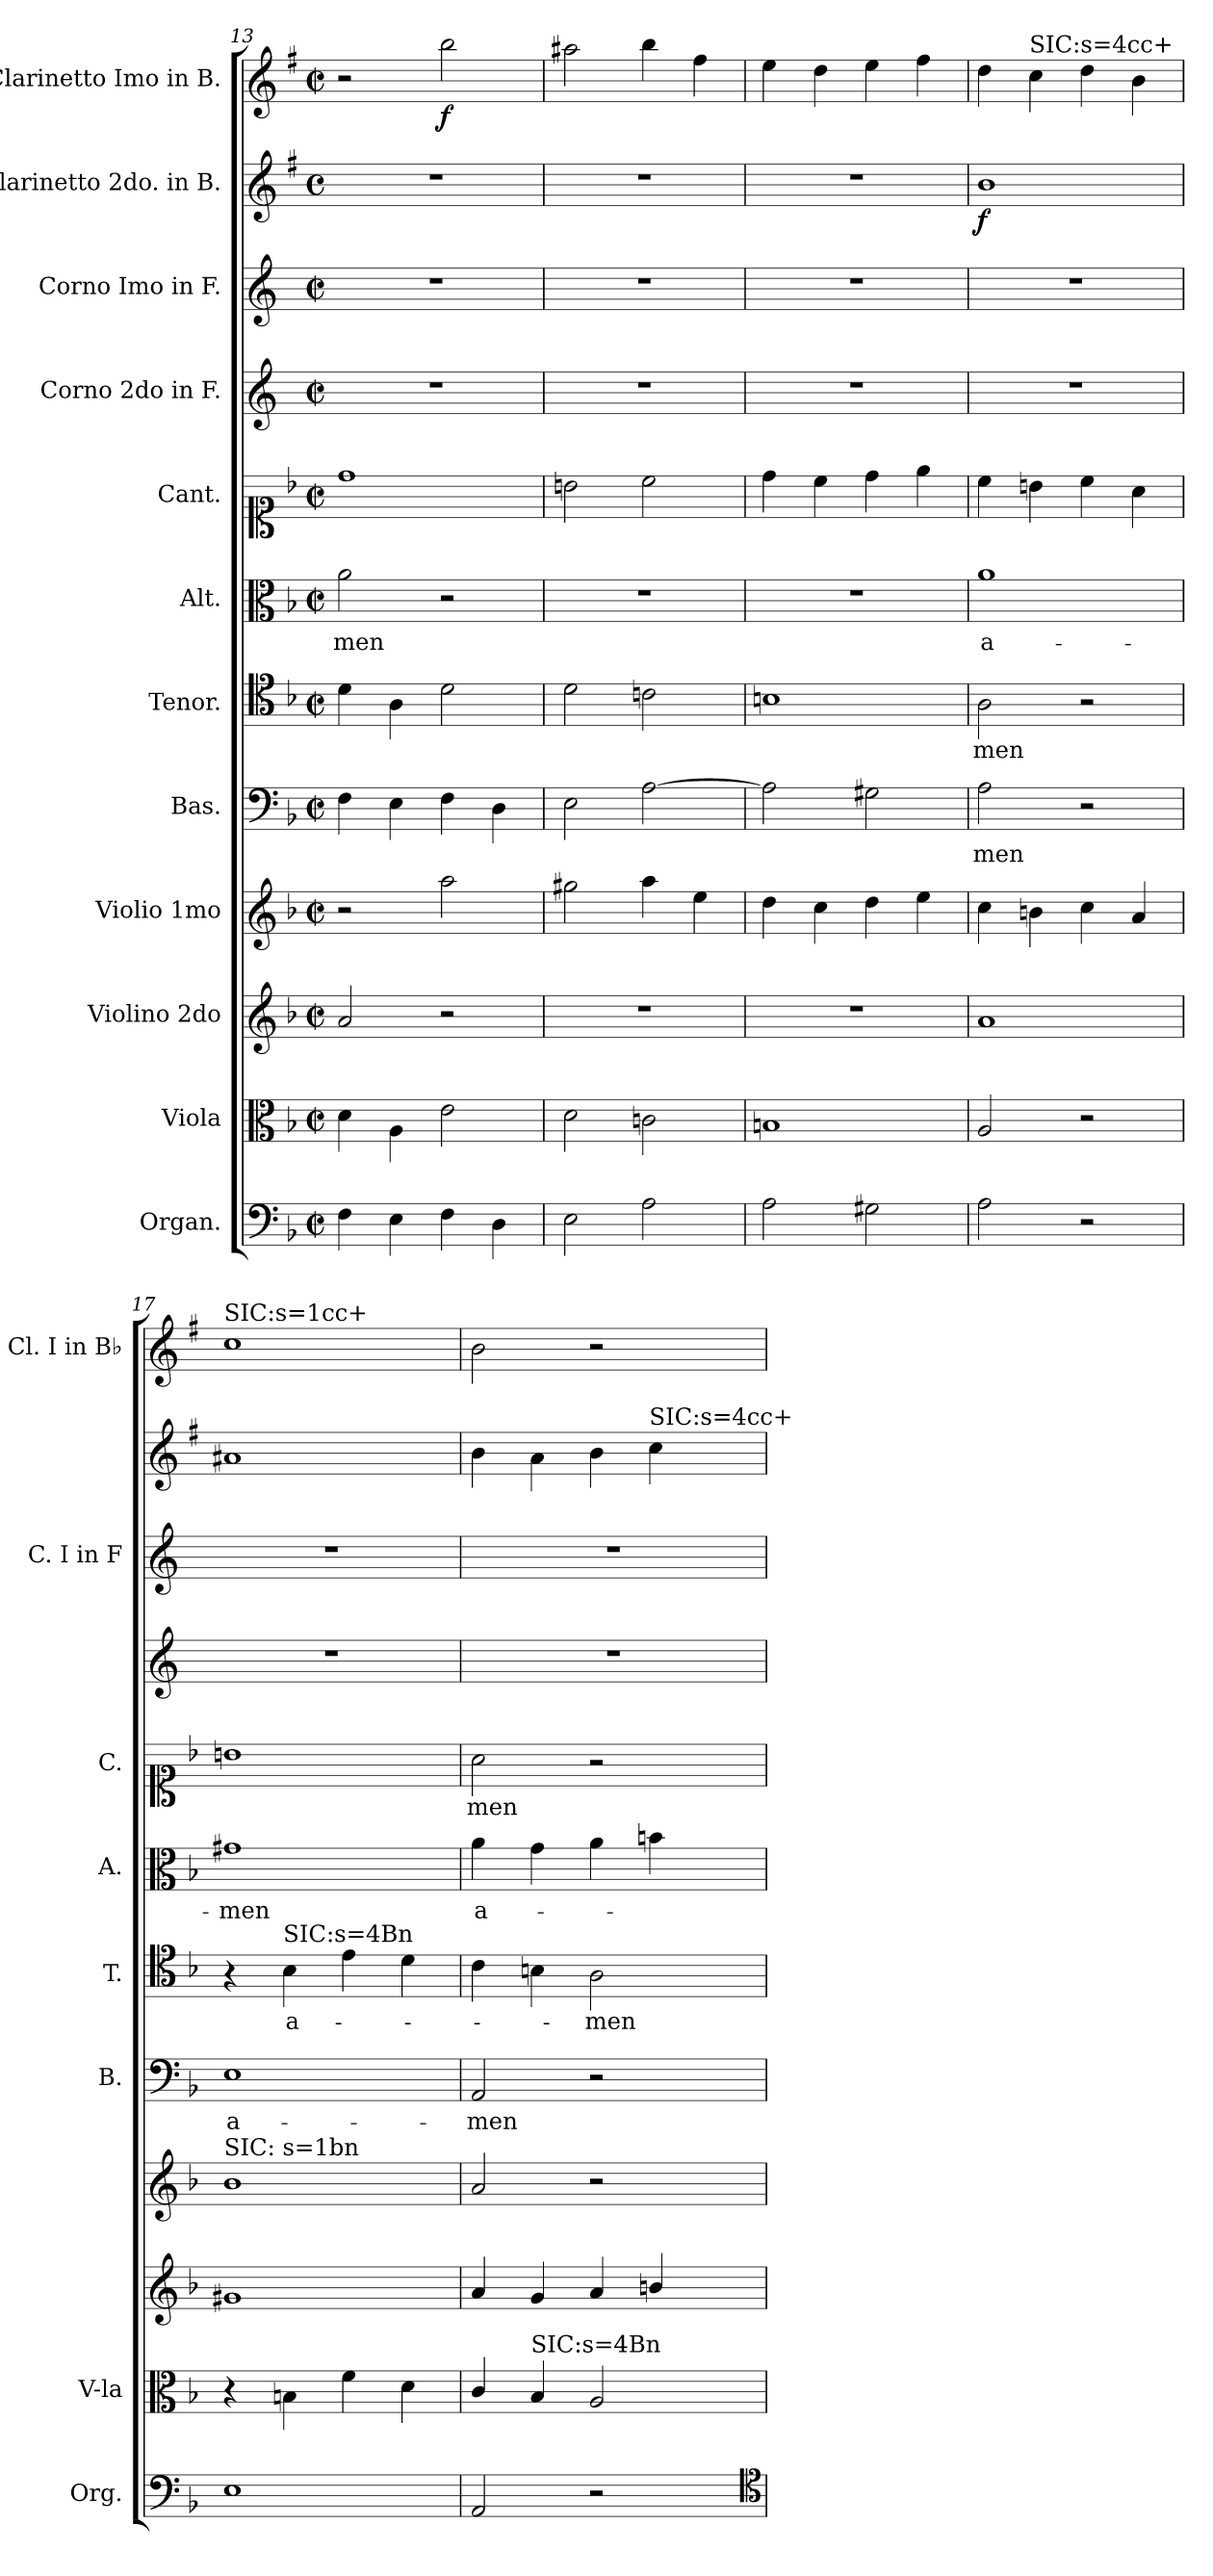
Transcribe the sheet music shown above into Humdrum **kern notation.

**kern	**kern	**kern	**kern	**kern	**text	**kern	**text	**kern	**text	**kern	**text	**kern	**kern	**kern	**dynam	**kern	**dynam
*part12	*part11	*part10	*part9	*part8	*part8	*part7	*part7	*part6	*part6	*part5	*part5	*part4	*part3	*part2	*part2	*part1	*part1
*staff12	*staff11	*staff10	*staff9	*staff8	*staff8	*staff7	*staff7	*staff6	*staff6	*staff5	*staff5	*staff4	*staff3	*staff2	*staff2	*staff1	*staff1
*I"Organ.	*I"Viola	*I"Violino 2do	*I"Violio 1mo	*I"Bas.	*	*I"Tenor.	*	*I"Alt.	*	*I"Cant.	*	*I"Corno 2do in F.	*I"Corno Imo in F.	*I"Clarinetto 2do. in B.	*	*I"Clarinetto Imo in B.	*
*I'Org.	*I'V-la	*	*	*I'B.	*	*I'T.	*	*I'A.	*	*I'C.	*	*	*I'C. I in F	*	*	*I'Cl. I in B♭	*
*clefF4	*clefC3	*clefG2	*clefG2	*clefF4	*	*clefC4	*	*clefC3	*	*clefC1	*	*clefG2	*clefG2	*clefG2	*	*clefG2	*
*	*	*	*	*	*	*	*	*	*	*	*	*ITrd4c7	*ITrd4c7	*ITrd1c2	*	*ITrd1c2	*
*k[b-]	*k[b-]	*k[b-]	*k[b-]	*k[b-]	*	*k[b-]	*	*k[b-]	*	*k[b-]	*	*k[b-]	*k[b-]	*k[b-]	*	*k[b-]	*
*M2/2	*M2/2	*M2/2	*M2/2	*M2/2	*	*M2/2	*	*M2/2	*	*M2/2	*	*M2/2	*M2/2	*M2/2	*	*M2/2	*
*met(c|)	*met(c|)	*met(c|)	*met(c|)	*met(c|)	*	*met(c|)	*	*met(c|)	*	*met(c|)	*	*met(c|)	*met(c|)	*met(c)	*	*met(c|)	*
=13	=13	=13	=13	=13	=13	=13	=13	=13	=13	=13	=13	=13	=13	=13	=13	=13	=13
4F\	4d\	2a/	2r	4F\	.	4d\	.	2a\	-men	1dd	.	1r	1r	1r	.	2r	.
4E\	4A\	.	.	4E\	.	4A\	.	.	.	.	.	.	.	.	.	.	.
4F\	2e\	2r	2aa\	4F\	.	2d\	.	2r	.	.	.	.	.	.	.	2aa\	f
4D\	.	.	.	4D\	.	.	.	.	.	.	.	.	.	.	.	.	.
=14	=14	=14	=14	=14	=14	=14	=14	=14	=14	=14	=14	=14	=14	=14	=14	=14	=14
2E\	2d\	1r	2gg#X\	2E\	.	2d\	.	1r	.	2bn\	.	1r	1r	1r	.	2gg#X\	.
2A\	2cn\	.	4aa\	[2A\	.	2cn\	.	.	.	2cc\	.	.	.	.	.	4aa\	.
.	.	.	4ee\	.	.	.	.	.	.	.	.	.	.	.	.	4ee\	.
=15	=15	=15	=15	=15	=15	=15	=15	=15	=15	=15	=15	=15	=15	=15	=15	=15	=15
2A\	1Bn	1r	4dd\	2A\]	.	1Bn	.	1r	.	4dd\	.	1r	1r	1r	.	4dd\	.
.	.	.	4cc\	.	.	.	.	.	.	4cc\	.	.	.	.	.	4cc\	.
2G#X\	.	.	4dd\	2G#X\	.	.	.	.	.	4dd\	.	.	.	.	.	4dd\	.
.	.	.	4ee\	.	.	.	.	.	.	4ee\	.	.	.	.	.	4ee\	.
=16	=16	=16	=16	=16	=16	=16	=16	=16	=16	=16	=16	=16	=16	=16	=16	=16	=16
2A\	2A/	1a	4cc\	2A\	-men	2A\	-men	1a	a-	4cc\	.	1r	1r	1a	f	4cc\	.
!	!	!	!	!	!	!	!	!	!	!	!	!	!	!	!	!LO:TX:a:t=SIC&colon;s=4cc+	!
.	.	.	4bn\	.	.	.	.	.	.	4bn\	.	.	.	.	.	4b-\	.
2r	2r	.	4cc\	2r	.	2r	.	.	.	4cc\	.	.	.	.	.	4cc\	.
.	.	.	4a/	.	.	.	.	.	.	4a\	.	.	.	.	.	4a\	.
=17	=17	=17	=17	=17	=17	=17	=17	=17	=17	=17	=17	=17	=17	=17	=17	=17	=17
!	!	!	!	!	!	!	!	!	!	!	!	!	!	!	!	!LO:TX:a:t=SIC&colon;s=1cc+	!
!	!	!	!LO:TX:a:t=SIC&colon; s=1bn	!	!	!	!	!	!	!	!	!	!	!	!	!	!
1E	4r	1g#X	1b-	1E	a-	4r	.	1g#X	-men	1bn	.	1r	1r	1g#X	.	1b-	.
!	!	!	!	!	!	!LO:TX:a:t=SIC&colon;s=4Bn	!	!	!	!	!	!	!	!	!	!	!
.	4Bn\	.	.	.	.	4B-\	a-	.	.	.	.	.	.	.	.	.	.
.	4f\	.	.	.	.	4e\	.	.	.	.	.	.	.	.	.	.	.
.	4d\	.	.	.	.	4d\	.	.	.	.	.	.	.	.	.	.	.
=18	=18	=18	=18	=18	=18	=18	=18	=18	=18	=18	=18	=18	=18	=18	=18	=18	=18
2AA/	4c/	4a/	2a/	2AA/	-men	4c\	.	4a\	a-	2a\	-men	1r	1r	4a\	.	2a\	.
!	!LO:TX:a:t=SIC&colon;s=4Bn	!	!	!	!	!	!	!	!	!	!	!	!	!	!	!	!
.	4B-/	4g/	.	.	.	4Bn\	.	4g\	.	.	.	.	.	4g\	.	.	.
2r	2A/	4a/	2r	2r	.	2A\	-men	4a\	.	2r	.	.	.	4a\	.	2r	.
!	!	!	!	!	!	!	!	!	!	!	!	!	!	!LO:TX:a:t=SIC&colon;s=4cc+	!	!	!
.	.	4bn/	.	.	.	.	.	4bn\	.	.	.	.	.	4b-\	.	.	.
*clefC4	*	*	*	*	*	*	*	*	*	*	*	*	*	*	*	*	*
=	=	=	=	=	=	=	=	=	=	=	=	=	=	=	=	=	=
*-	*-	*-	*-	*-	*-	*-	*-	*-	*-	*-	*-	*-	*-	*-	*-	*-	*-
